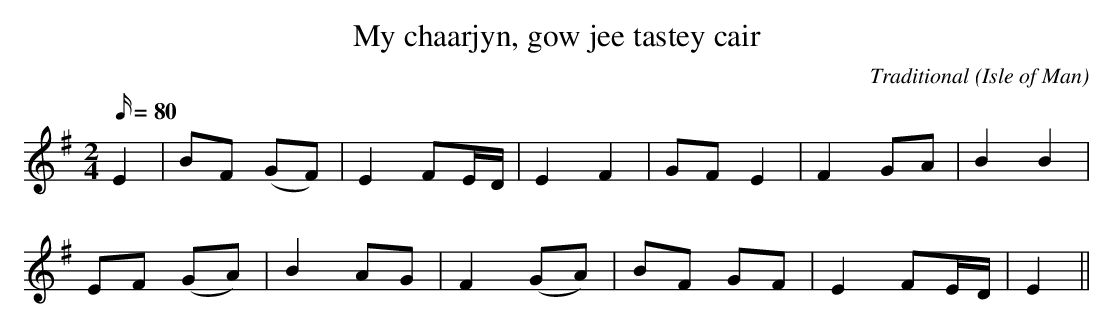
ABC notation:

X:1
T:My chaarjyn, gow jee tastey cair
C:Traditional
O:Isle of Man
M:2/4
Q:80
L:1/8
K:G
E2|BF (GF)|E2 FE/D/|E2 F2|GF E2|F2 GA|B2 B2|
EF (GA)|B2 AG|F2 (GA)|BF GF|E2 FE/D/|E2||
